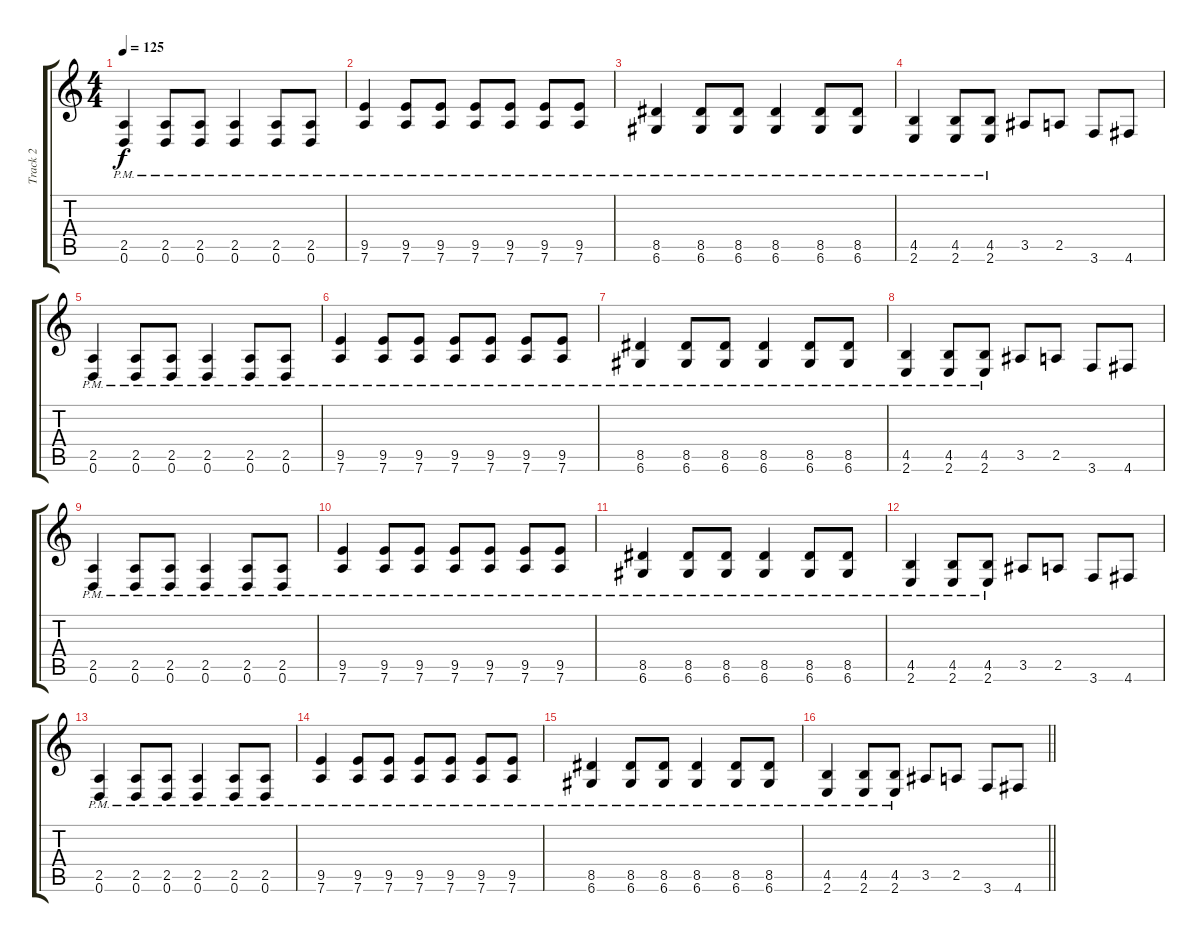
\track ("Track 2" "Track 2") {instrument overdrivenguitar}
\staff {score tabs}
\tuning (D4 A3 F3 C3 G2 D2) {hide}
\ts (4 4)
\tempo 125
\clef g2
\ks c
(2.5 0.6{pm}).4{dy f} (2.5 0.6{pm}).8 (2.5 0.6{pm}).8 (2.5 0.6{pm}).4 (2.5 0.6{pm}).8 (2.5 0.6{pm}).8 |
(9.5 7.6{pm}).4 (9.5 7.6{pm}).8 (9.5 7.6{pm}).8 (9.5 7.6{pm}).8 (9.5 7.6{pm}).8 (9.5 7.6{pm}).8 (9.5 7.6{pm}).8 |
(8.5 6.6{pm}).4 (8.5 6.6{pm}).8 (8.5 6.6{pm}).8 (8.5 6.6{pm}).4 (8.5 6.6{pm}).8 (8.5 6.6{pm}).8 |
(4.5 2.6{pm}).4 (4.5 2.6{pm}).8 (4.5 2.6{pm}).8 3.5.8 2.5.8 3.6.8 4.6.8 |
(2.5 0.6{pm}).4 (2.5 0.6{pm}).8 (2.5 0.6{pm}).8 (2.5 0.6{pm}).4 (2.5 0.6{pm}).8 (2.5 0.6{pm}).8 |
(9.5 7.6{pm}).4 (9.5 7.6{pm}).8 (9.5 7.6{pm}).8 (9.5 7.6{pm}).8 (9.5 7.6{pm}).8 (9.5 7.6{pm}).8 (9.5 7.6{pm}).8 |
(8.5 6.6{pm}).4 (8.5 6.6{pm}).8 (8.5 6.6{pm}).8 (8.5 6.6{pm}).4 (8.5 6.6{pm}).8 (8.5 6.6{pm}).8 |
(4.5 2.6{pm}).4 (4.5 2.6{pm}).8 (4.5 2.6{pm}).8 3.5.8 2.5.8 3.6.8 4.6.8 |
(2.5 0.6{pm}).4 (2.5 0.6{pm}).8 (2.5 0.6{pm}).8 (2.5 0.6{pm}).4 (2.5 0.6{pm}).8 (2.5 0.6{pm}).8 |
(9.5 7.6{pm}).4 (9.5 7.6{pm}).8 (9.5 7.6{pm}).8 (9.5 7.6{pm}).8 (9.5 7.6{pm}).8 (9.5 7.6{pm}).8 (9.5 7.6{pm}).8 |
(8.5 6.6{pm}).4 (8.5 6.6{pm}).8 (8.5 6.6{pm}).8 (8.5 6.6{pm}).4 (8.5 6.6{pm}).8 (8.5 6.6{pm}).8 |
(4.5 2.6{pm}).4 (4.5 2.6{pm}).8 (4.5 2.6{pm}).8 3.5.8 2.5.8 3.6.8 4.6.8 |
(2.5 0.6{pm}).4 (2.5 0.6{pm}).8 (2.5 0.6{pm}).8 (2.5 0.6{pm}).4 (2.5 0.6{pm}).8 (2.5 0.6{pm}).8 |
(9.5 7.6{pm}).4 (9.5 7.6{pm}).8 (9.5 7.6{pm}).8 (9.5 7.6{pm}).8 (9.5 7.6{pm}).8 (9.5 7.6{pm}).8 (9.5 7.6{pm}).8 |
(8.5 6.6{pm}).4 (8.5 6.6{pm}).8 (8.5 6.6{pm}).8 (8.5 6.6{pm}).4 (8.5 6.6{pm}).8 (8.5 6.6{pm}).8 |
\barLineRight lightlight
(4.5 2.6{pm}).4 (4.5 2.6{pm}).8 (4.5 2.6{pm}).8 3.5.8 2.5.8 3.6.8 4.6.8
